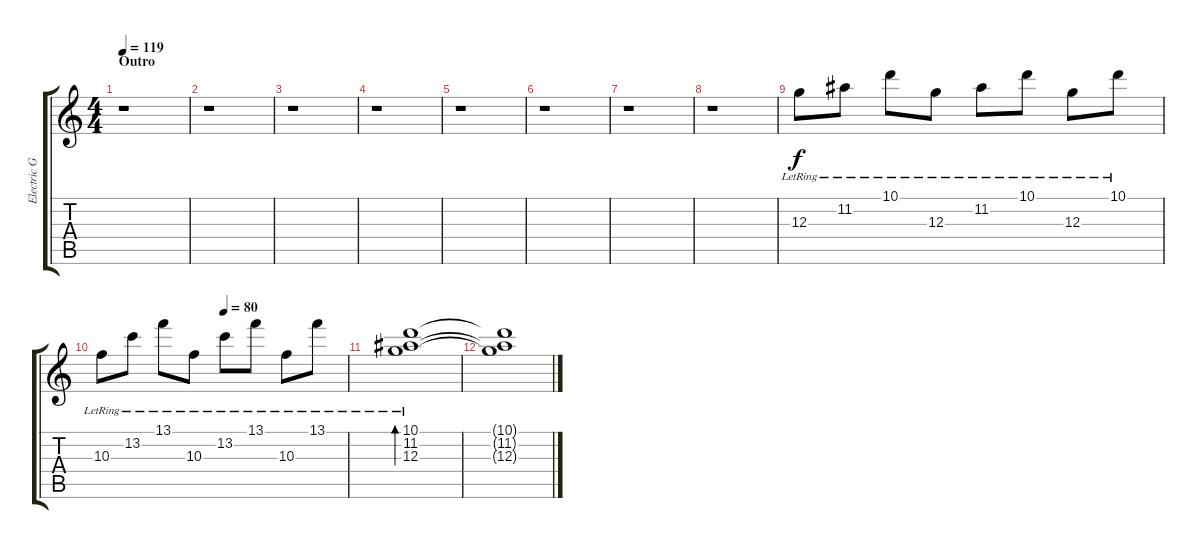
\track ("Electric Guitar II" "Electric G") {instrument electricguitarclean}
\staff {score tabs}
\tuning (E4 B3 G3 D3 A2 E2) {hide}
\ts (4 4)
\section ("" "Outro")
\tempo 119
\clef g2
\ks c
r.1{dy f} |
r.1 |
r.1 |
r.1 |
r.1 |
r.1 |
r.1 |
r.1 |
12.3{lr}.8 11.2{lr}.8 10.1{lr}.8 12.3{lr}.8 11.2{lr}.8 10.1{lr}.8 12.3{lr}.8 10.1{lr}.8 |
\tempo (80 0.5)
10.3{lr}.8 13.2{lr}.8 13.1{lr}.8 10.3{lr}.8 13.2{lr}.8 13.1{lr}.8 10.3{lr}.8 13.1{lr}.8 |
(10.1{lr} 11.2 12.3).1{bd 480} |
(10.1{t} 11.2{t} 12.3{t}).1
